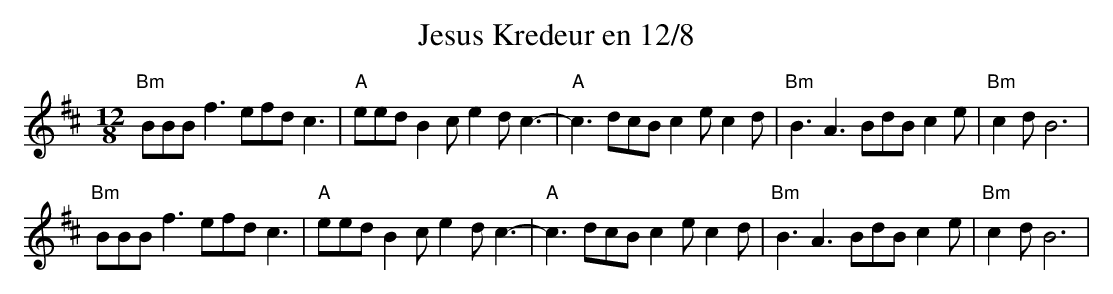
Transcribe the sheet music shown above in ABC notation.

X:1
T:Jesus Kredeur en 12/8
M:12/8
L:1/8
K:D
"Bm"BBB f3 efd c3|"A"eed B2c e2d c3-|"A"c3 dcB c2e c2d| "Bm"B3 A3 BdB c2e |"Bm"c2d B6  |
"Bm"BBB f3 efd c3|"A"eed B2c e2d c3-|"A"c3 dcB c2e c2d| "Bm"B3 A3 BdB c2e |"Bm"c2d B6 |
